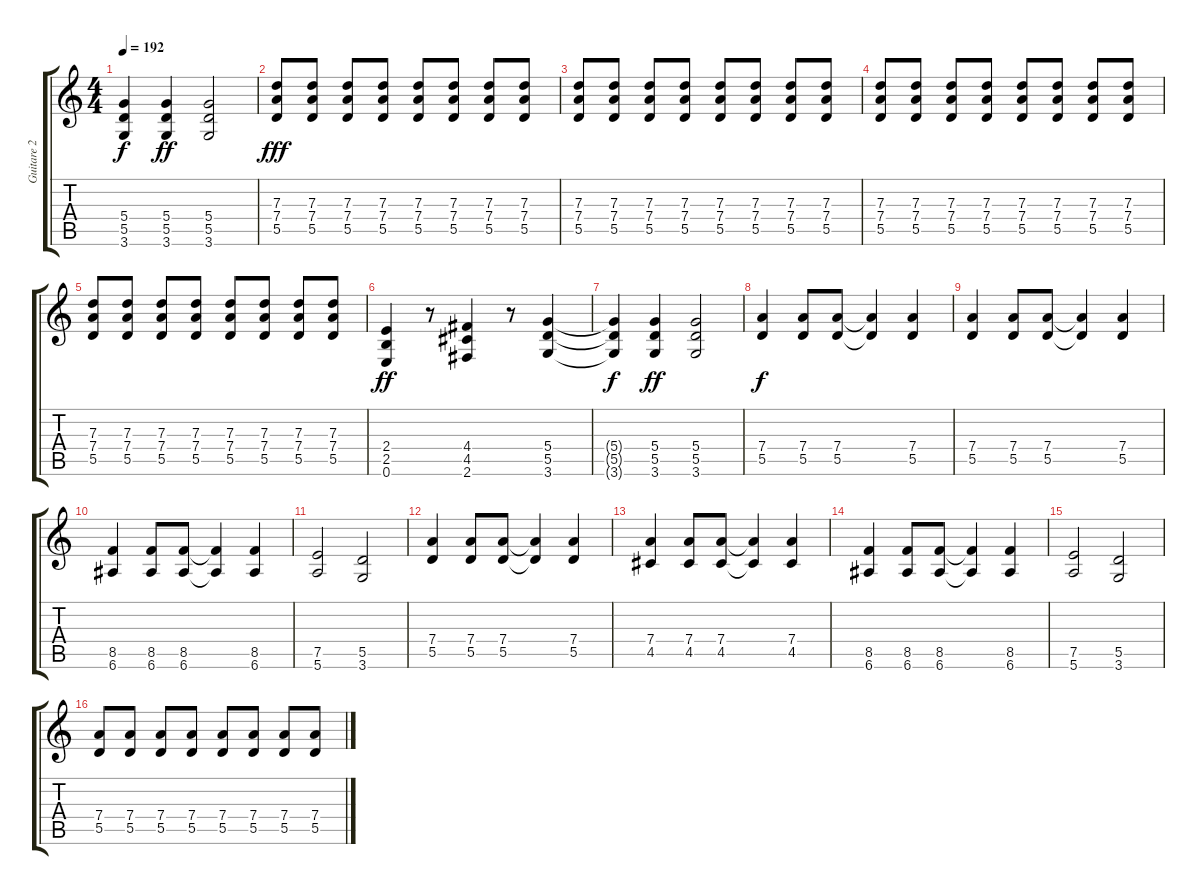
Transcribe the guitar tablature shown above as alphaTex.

\track ("Guitare 2" "Guitare 2") {instrument distortionguitar}
\staff {score tabs}
\tuning (E4 B3 G3 D3 A2 E2) {hide}
\ts (4 4)
\tempo 192
\clef g2
\ks c
(5.4{t} 5.5{t} 3.6{t}).4{dy f} (5.4 5.5 3.6).4{dy ff} (5.4 5.5 3.6).2 |
(7.3 7.4 5.5).8{dy fff} (7.3 7.4 5.5).8 (7.3 7.4 5.5).8 (7.3 7.4 5.5).8 (7.3 7.4 5.5).8 (7.3 7.4 5.5).8 (7.3 7.4 5.5).8 (7.3 7.4 5.5).8 |
(7.3 7.4 5.5).8 (7.3 7.4 5.5).8 (7.3 7.4 5.5).8 (7.3 7.4 5.5).8 (7.3 7.4 5.5).8 (7.3 7.4 5.5).8 (7.3 7.4 5.5).8 (7.3 7.4 5.5).8 |
(7.3 7.4 5.5).8 (7.3 7.4 5.5).8 (7.3 7.4 5.5).8 (7.3 7.4 5.5).8 (7.3 7.4 5.5).8 (7.3 7.4 5.5).8 (7.3 7.4 5.5).8 (7.3 7.4 5.5).8 |
(7.3 7.4 5.5).8 (7.3 7.4 5.5).8 (7.3 7.4 5.5).8 (7.3 7.4 5.5).8 (7.3 7.4 5.5).8 (7.3 7.4 5.5).8 (7.3 7.4 5.5).8 (7.3 7.4 5.5).8 |
(2.4 2.5 0.6).4{dy ff} r.8 (4.4 4.5 2.6).4 r.8 (5.4 5.5 3.6).4 |
(5.4{t} 5.5{t} 3.6{t}).4{dy f} (5.4 5.5 3.6).4{dy ff} (5.4 5.5 3.6).2 |
(7.4 5.5).4{dy f} (7.4 5.5).8 (7.4 5.5).8 (7.4{t} 5.5{t}).4 (7.4 5.5).4 |
(7.4 5.5).4 (7.4 5.5).8 (7.4 5.5).8 (7.4{t} 5.5{t}).4 (7.4 5.5).4 |
(8.5 6.6).4 (8.5 6.6).8 (8.5 6.6).8 (8.5{t} 6.6{t}).4 (8.5 6.6).4 |
(7.5 5.6).2 (5.5 3.6).2 |
(7.4 5.5).4 (7.4 5.5).8 (7.4 5.5).8 (7.4{t} 5.5{t}).4 (7.4 5.5).4 |
(7.4 4.5).4 (7.4 4.5).8 (7.4 4.5).8 (7.4{t} 4.5{t}).4 (7.4 4.5).4 |
(8.5 6.6).4 (8.5 6.6).8 (8.5 6.6).8 (8.5{t} 6.6{t}).4 (8.5 6.6).4 |
(7.5 5.6).2 (5.5 3.6).2 |
(7.4 5.5).8 (7.4 5.5).8 (7.4 5.5).8 (7.4 5.5).8 (7.4 5.5).8 (7.4 5.5).8 (7.4 5.5).8 (7.4 5.5).8
